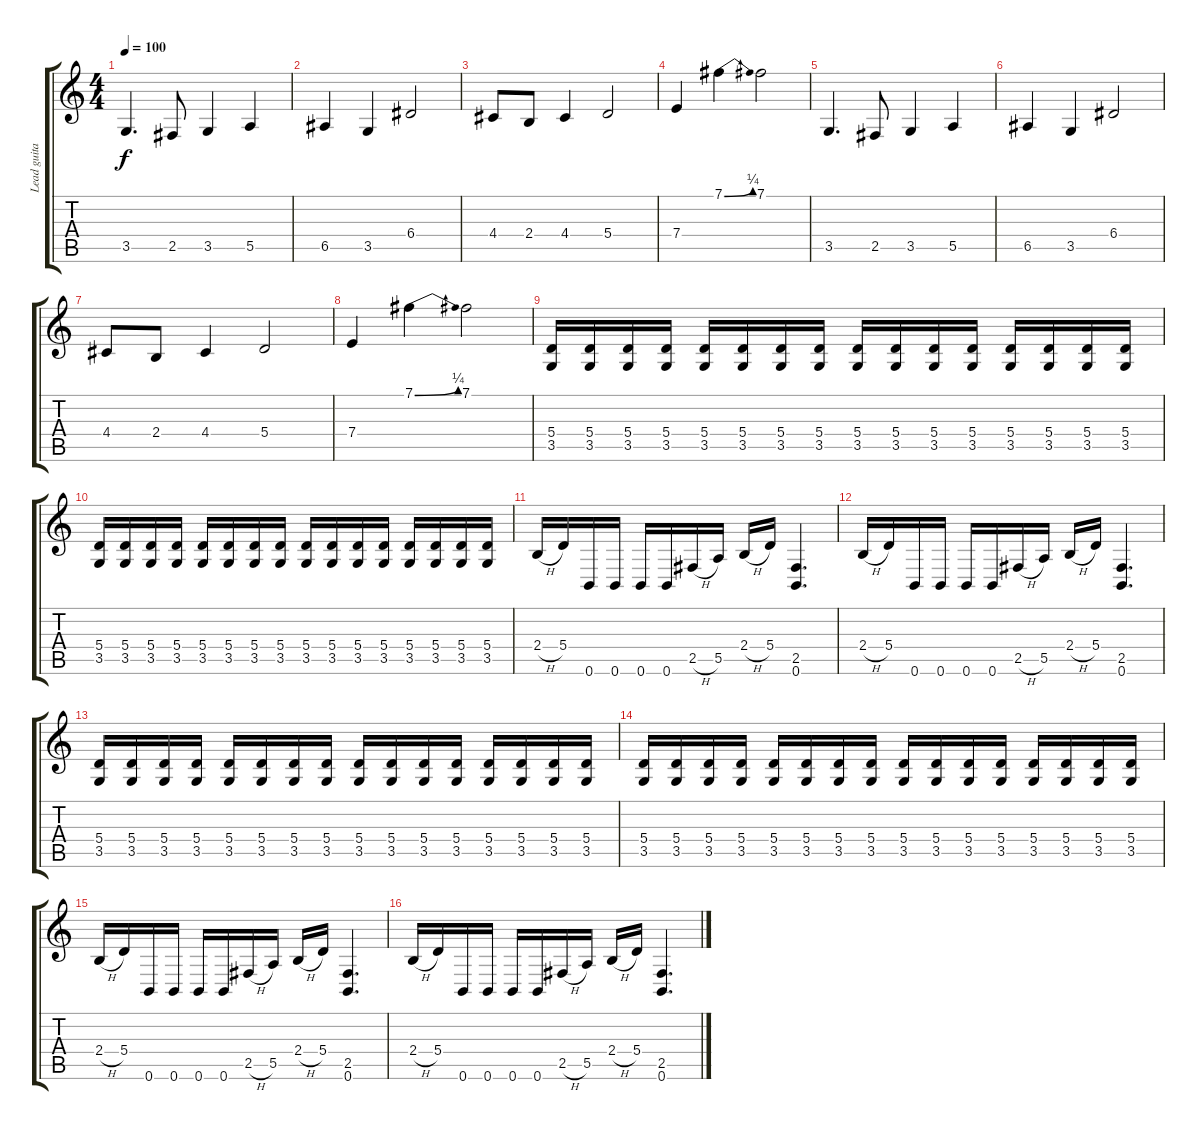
\track ("Lead guitar" "Lead guita") {instrument distortionguitar}
\staff {score tabs}
\tuning (B3 Gb3 D3 A2 E2 B1) {hide}
\ts (4 4)
\tempo 100
\clef g2
\ks c
3.5.4{d dy f} 2.5.8 3.5.4 5.5.4 |
6.5.4 3.5.4 6.4.2 |
4.4.8 2.4.8 4.4.4 5.4.2 |
7.4.4 7.1{be (bend 0 0 60 1)}.4 7.1.2 |
3.5.4{d} 2.5.8 3.5.4 5.5.4 |
6.5.4 3.5.4 6.4.2 |
4.4.8 2.4.8 4.4.4 5.4.2 |
7.4.4 7.1{be (bend 0 0 60 1)}.4 7.1.2 |
(5.4 3.5).16 (5.4 3.5).16 (5.4 3.5).16 (5.4 3.5).16 (5.4 3.5).16 (5.4 3.5).16 (5.4 3.5).16 (5.4 3.5).16 (5.4 3.5).16 (5.4 3.5).16 (5.4 3.5).16 (5.4 3.5).16 (5.4 3.5).16 (5.4 3.5).16 (5.4 3.5).16 (5.4 3.5).16 |
(5.4 3.5).16 (5.4 3.5).16 (5.4 3.5).16 (5.4 3.5).16 (5.4 3.5).16 (5.4 3.5).16 (5.4 3.5).16 (5.4 3.5).16 (5.4 3.5).16 (5.4 3.5).16 (5.4 3.5).16 (5.4 3.5).16 (5.4 3.5).16 (5.4 3.5).16 (5.4 3.5).16 (5.4 3.5).16 |
2.4{h}.16 5.4.16 0.6.16 0.6.16 0.6.16 0.6.16 2.5{h}.16 5.5.16 2.4{h}.16 5.4.16 (2.5 0.6).4{d} |
2.4{h}.16 5.4.16 0.6.16 0.6.16 0.6.16 0.6.16 2.5{h}.16 5.5.16 2.4{h}.16 5.4.16 (2.5 0.6).4{d} |
(5.4 3.5).16 (5.4 3.5).16 (5.4 3.5).16 (5.4 3.5).16 (5.4 3.5).16 (5.4 3.5).16 (5.4 3.5).16 (5.4 3.5).16 (5.4 3.5).16 (5.4 3.5).16 (5.4 3.5).16 (5.4 3.5).16 (5.4 3.5).16 (5.4 3.5).16 (5.4 3.5).16 (5.4 3.5).16 |
(5.4 3.5).16 (5.4 3.5).16 (5.4 3.5).16 (5.4 3.5).16 (5.4 3.5).16 (5.4 3.5).16 (5.4 3.5).16 (5.4 3.5).16 (5.4 3.5).16 (5.4 3.5).16 (5.4 3.5).16 (5.4 3.5).16 (5.4 3.5).16 (5.4 3.5).16 (5.4 3.5).16 (5.4 3.5).16 |
2.4{h}.16 5.4.16 0.6.16 0.6.16 0.6.16 0.6.16 2.5{h}.16 5.5.16 2.4{h}.16 5.4.16 (2.5 0.6).4{d} |
2.4{h}.16 5.4.16 0.6.16 0.6.16 0.6.16 0.6.16 2.5{h}.16 5.5.16 2.4{h}.16 5.4.16 (2.5 0.6).4{d}
